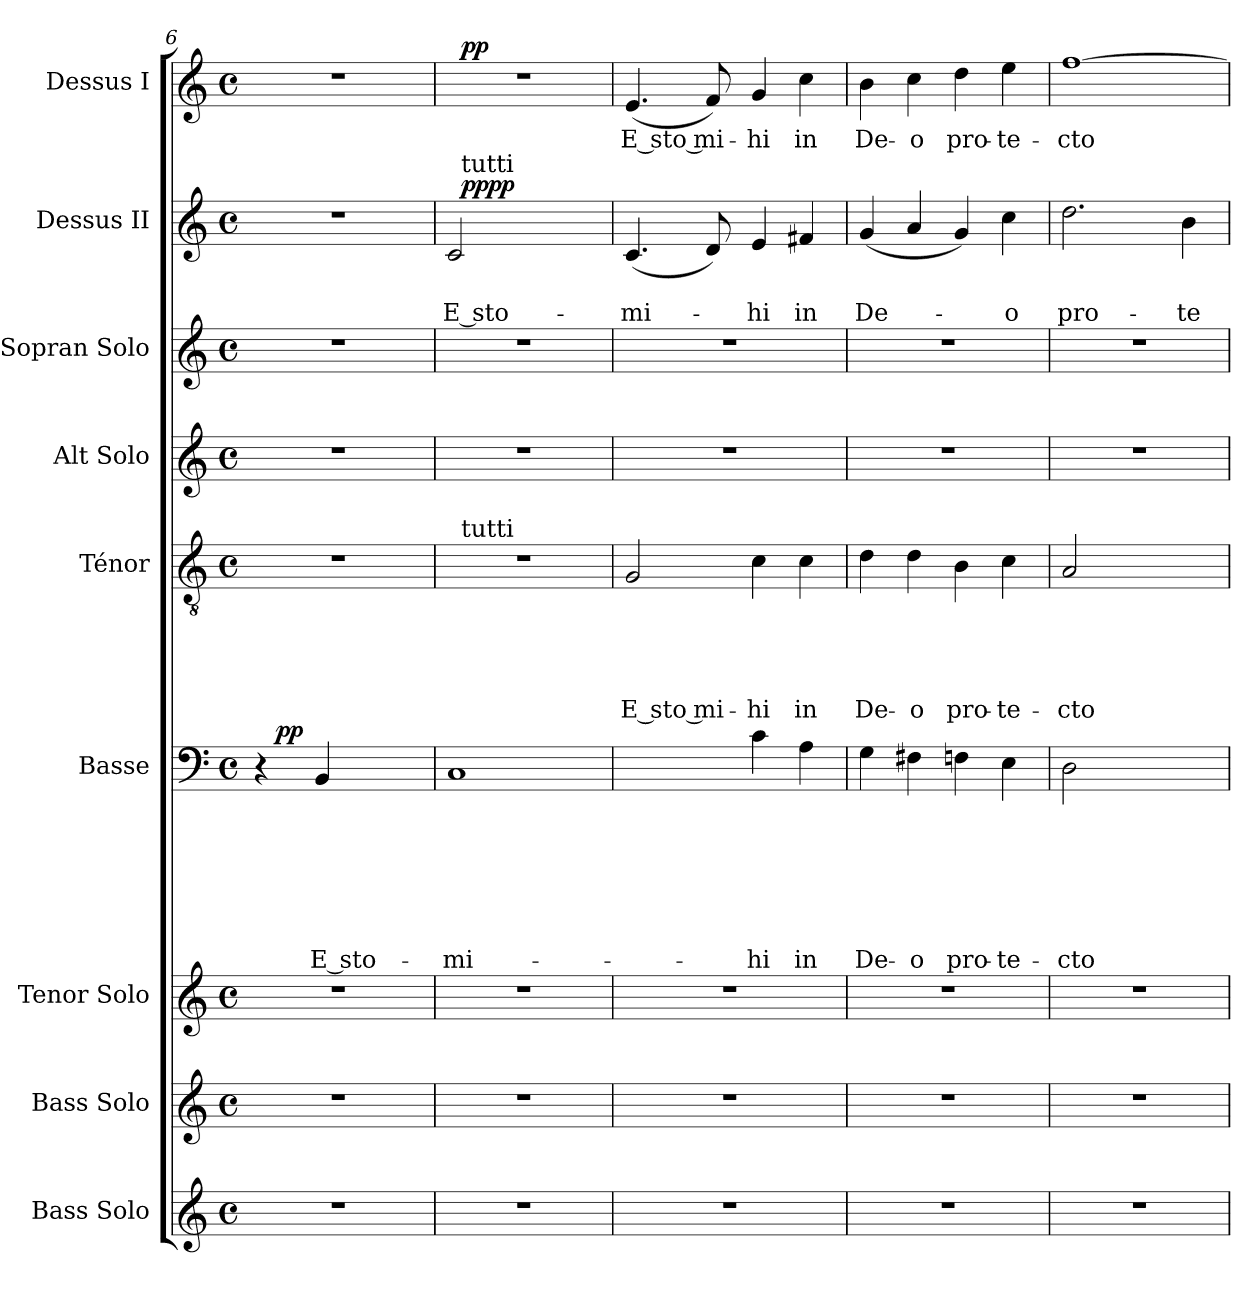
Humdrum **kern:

**kern	**kern	**kern	**kern	**text	**text	**text	**text	**text	**text	**text	**dynam	**kern	**text	**text	**text	**text	**text	**kern	**kern	**kern	**text	**text	**dynam	**kern	**text	**dynam
*part9	*part8	*part7	*part6	*part6	*part6	*part6	*part6	*part6	*part6	*part6	*part6	*part5	*part5	*part5	*part5	*part5	*part5	*part4	*part3	*part2	*part2	*part2	*part2	*part1	*part1	*part1
*staff9	*staff8	*staff7	*staff6	*staff6	*staff6	*staff6	*staff6	*staff6	*staff6	*staff6	*staff6	*staff5	*staff5	*staff5	*staff5	*staff5	*staff5	*staff4	*staff3	*staff2	*staff2	*staff2	*staff2	*staff1	*staff1	*staff1
*I"Bass Solo	*I"Bass Solo	*I"Tenor Solo	*I"Basse	*	*	*	*	*	*	*	*	*I"Ténor	*	*	*	*	*	*I"Alt Solo	*I"Sopran Solo	*I"Dessus II	*	*	*	*I"Dessus I	*	*
*	*	*	*I'Basse	*	*	*	*	*	*	*	*	*	*	*	*	*	*	*	*	*I'Dessus II	*	*	*	*I'Dessus I	*	*
*clefG2	*clefG2	*clefG2	*clefF4	*	*	*	*	*	*	*	*	*clefGv2	*	*	*	*	*	*clefG2	*clefG2	*clefG2	*	*	*	*clefG2	*	*
*ITrd7c12	*	*	*	*	*	*	*	*	*	*	*	*	*	*	*	*	*	*	*	*	*	*	*	*	*	*
*k[]	*k[]	*k[]	*k[]	*	*	*	*	*	*	*	*	*k[]	*	*	*	*	*	*k[]	*k[]	*k[]	*	*	*	*k[]	*	*
*C:	*C:	*C:	*C:	*	*	*	*	*	*	*	*	*C:	*	*	*	*	*	*C:	*C:	*C:	*	*	*	*C:	*	*
*M4/4	*M4/4	*M4/4	*M4/4	*	*	*	*	*	*	*	*	*M4/4	*	*	*	*	*	*M4/4	*M4/4	*M4/4	*	*	*	*M4/4	*	*
*met(c)	*met(c)	*met(c)	*met(c)	*	*	*	*	*	*	*	*	*met(c)	*	*	*	*	*	*met(c)	*met(c)	*met(c)	*	*	*	*met(c)	*	*
=6	=6	=6	=6	=6	=6	=6	=6	=6	=6	=6	=6	=6	=6	=6	=6	=6	=6	=6	=6	=6	=6	=6	=6	=6	=6	=6
!	!	!	!LO:TX:a:t=tutti	!	!	!	!	!	!	!	!	!	!	!	!	!	!	!	!	!	!	!	!	!	!	!
!	!	!	!	!	!	!	!	!	!	!	!	!LO:N:vis=1	!	!	!	!	!	!	!	!LO:N:vis=1	!	!	!	!LO:N:vis=1	!	!
*	*	*	*^	*	*	*	*	*	*	*	*	*	*	*	*	*	*	*	*	*	*	*	*	*	*	*
1r	1r	1r	4r	16ryy	.	.	.	.	.	.	.	.	1r	.	.	.	.	.	1r	1r	1r	.	.	.	1r	.	.
!	!	!	!	!	!	!	!	!	!	!	!	!LO:DY:a	!	!	!	!	!	!	!	!	!	!	!	!	!	!	!
.	.	.	.	2...ryy	.	.	.	.	.	.	.	pp	.	.	.	.	.	.	.	.	.	.	.	.	.	.	.
!	!	!	!	!	!	!	!	!	!	!	!LO:LY:b:rj	!	!	!	!	!	!	!	!	!	!	!	!	!	!	!	!
.	.	.	4BB/	.	.	.	.	.	.	.	E sto-	.	.	.	.	.	.	.	.	.	.	.	.	.	.	.	.
.	.	.	2ryy	.	.	.	.	.	.	.	.	.	.	.	.	.	.	.	.	.	.	.	.	.	.	.	.
=7	=7	=7	=7	=7	=7	=7	=7	=7	=7	=7	=7	=7	=7	=7	=7	=7	=7	=7	=7	=7	=7	=7	=7	=7	=7	=7	=7
!	!	!	!	!	!	!	!	!	!	!	!LO:LY:b	!	!	!	!	!	!	!	!	!	!	!	!LO:LY:b	!	!	!	!
*	*	*	*v	*v	*	*	*	*	*	*	*	*	*^	*	*	*	*	*	*	*	*^	*	*	*	*^	*	*
1r	1r	1r	1C	.	.	.	.	.	.	-mi-	.	1r	32ryy	.	.	.	.	.	1r	1r	2c/	32ryy	.	E sto-	.	1r	32ryy	.	.
!	!	!	!	!	!	!	!	!	!	!	!	!	!	!	!	!	!	!	!	!	!	!LO:TX:a:t=tutti	!	!	!	!	!	!	!
!	!	!	!	!	!	!	!	!	!	!	!	!	!LO:TX:a:t=tutti	!	!	!	!	!	!	!	!	!	!	!	!	!	!	!	!
!	!	!	!	!	!	!	!	!	!	!	!	!	!	!	!	!	!	!	!	!	!	!	!	!	!LO:DY:a	!	!	!	!
!	!	!	!	!	!	!	!	!	!	!	!	!	!	!	!	!	!	!	!	!	!	!	!	!	!LO:DY:n=1:b	!	!	!	!LO:DY:a
.	.	.	.	.	.	.	.	.	.	.	.	.	2ryy	.	.	.	.	.	.	.	.	2ryy	.	.	pp pp	.	2ryy	.	pp
.	.	.	.	.	.	.	.	.	.	.	.	.	.	.	.	.	.	.	.	.	2ryy	.	.	.	.	.	.	.	.
.	.	.	.	.	.	.	.	.	.	.	.	.	4...ryy	.	.	.	.	.	.	.	.	4...ryy	.	.	.	.	4...ryy	.	.
=8	=8	=8	=8	=8	=8	=8	=8	=8	=8	=8	=8	=8	=8	=8	=8	=8	=8	=8	=8	=8	=8	=8	=8	=8	=8	=8	=8	=8	=8
!	!	!	!	!	!	!	!	!	!	!	!	!	!	!	!	!	!	!LO:LY:b:rj	!	!	!	!	!	!LO:LY:b	!	!	!	!LO:LY:b:rj	!
*	*	*	*	*	*	*	*	*	*	*	*	*	*	*	*	*	*	*	*	*	*v	*v	*	*	*	*	*	*	*
*	*	*	*	*	*	*	*	*	*	*	*	*v	*v	*	*	*	*	*	*	*	*	*	*	*	*v	*v	*	*
1r	1r	1r	2ryy	.	.	.	.	.	.	.	.	2G/	.	.	.	.	E sto mi-	1r	1r	(<4.c/	.	-mi-	.	(<4.e/	E sto mi-	.
.	.	.	.	.	.	.	.	.	.	.	.	.	.	.	.	.	.	.	.	8d/)	.	.	.	8f/)	.	.
!	!	!	!	!	!	!	!	!	!	!LO:LY:b	!	!	!	!	!	!	!LO:LY:b	!	!	!	!	!LO:LY:b	!	!	!LO:LY:b	!
.	.	.	4c\	.	.	.	.	.	.	-hi	.	4c\	.	.	.	.	-hi	.	.	4e/	.	-hi	.	4g/	-hi	.
!	!	!	!	!	!	!	!	!	!	!LO:LY:b	!	!	!	!	!	!	!LO:LY:b	!	!	!	!	!LO:LY:b	!	!	!LO:LY:b	!
.	.	.	4A\	.	.	.	.	.	.	in	.	4c\	.	.	.	.	in	.	.	4f#X/	.	in	.	4cc\	in	.
=9	=9	=9	=9	=9	=9	=9	=9	=9	=9	=9	=9	=9	=9	=9	=9	=9	=9	=9	=9	=9	=9	=9	=9	=9	=9	=9
!	!	!	!	!	!	!	!	!	!	!LO:LY:b	!	!	!	!	!	!	!LO:LY:b	!	!	!	!	!LO:LY:b	!	!	!LO:LY:b	!
1r	1r	1r	4G\	.	.	.	.	.	.	De-	.	4d\	.	.	.	.	De-	1r	1r	(<4g/	.	De-	.	4b\	De-	.
!	!	!	!	!	!	!	!	!	!	!LO:LY:b	!	!	!	!	!	!	!LO:LY:b	!	!	!	!	!	!	!	!LO:LY:b	!
.	.	.	4F#X\	.	.	.	.	.	.	-o	.	4d\	.	.	.	.	-o	.	.	4a/	.	.	.	4cc\	-o	.
!	!	!	!	!	!	!	!	!	!	!LO:LY:b	!	!	!	!	!	!	!LO:LY:b	!	!	!	!	!	!	!	!LO:LY:b	!
.	.	.	4Fn\	.	.	.	.	.	.	pro-	.	4B\	.	.	.	.	pro-	.	.	4g/)	.	.	.	4dd\	pro-	.
!	!	!	!	!	!	!	!	!	!	!LO:LY:b	!	!	!	!	!	!	!LO:LY:b	!	!	!	!	!LO:LY:b	!	!	!LO:LY:b	!
.	.	.	4E\	.	.	.	.	.	.	-te-	.	4c\	.	.	.	.	-te-	.	.	4cc\	.	-o	.	4ee\	-te-	.
=10	=10	=10	=10	=10	=10	=10	=10	=10	=10	=10	=10	=10	=10	=10	=10	=10	=10	=10	=10	=10	=10	=10	=10	=10	=10	=10
!	!	!	!	!	!	!	!	!	!	!LO:LY:b	!	!	!	!	!	!	!LO:LY:b	!	!	!	!	!LO:LY:b	!	!	!LO:LY:b	!
1r	1r	1r	2D\	.	.	.	.	.	.	-cto-	.	2A/	.	.	.	.	-cto-	1r	1r	2.dd\	.	pro-	.	[>1ff	-cto-	.
.	.	.	2ryy	.	.	.	.	.	.	.	.	2ryy	.	.	.	.	.	.	.	.	.	.	.	.	.	.
!	!	!	!	!	!	!	!	!	!	!	!	!	!	!	!	!	!	!	!	!	!	!LO:LY:b	!	!	!	!
.	.	.	.	.	.	.	.	.	.	.	.	.	.	.	.	.	.	.	.	4b\	.	-te-	.	.	.	.
=	=	=	=	=	=	=	=	=	=	=	=	=	=	=	=	=	=	=	=	=	=	=	=	=	=	=
*-	*-	*-	*-	*-	*-	*-	*-	*-	*-	*-	*-	*-	*-	*-	*-	*-	*-	*-	*-	*-	*-	*-	*-	*-	*-	*-
